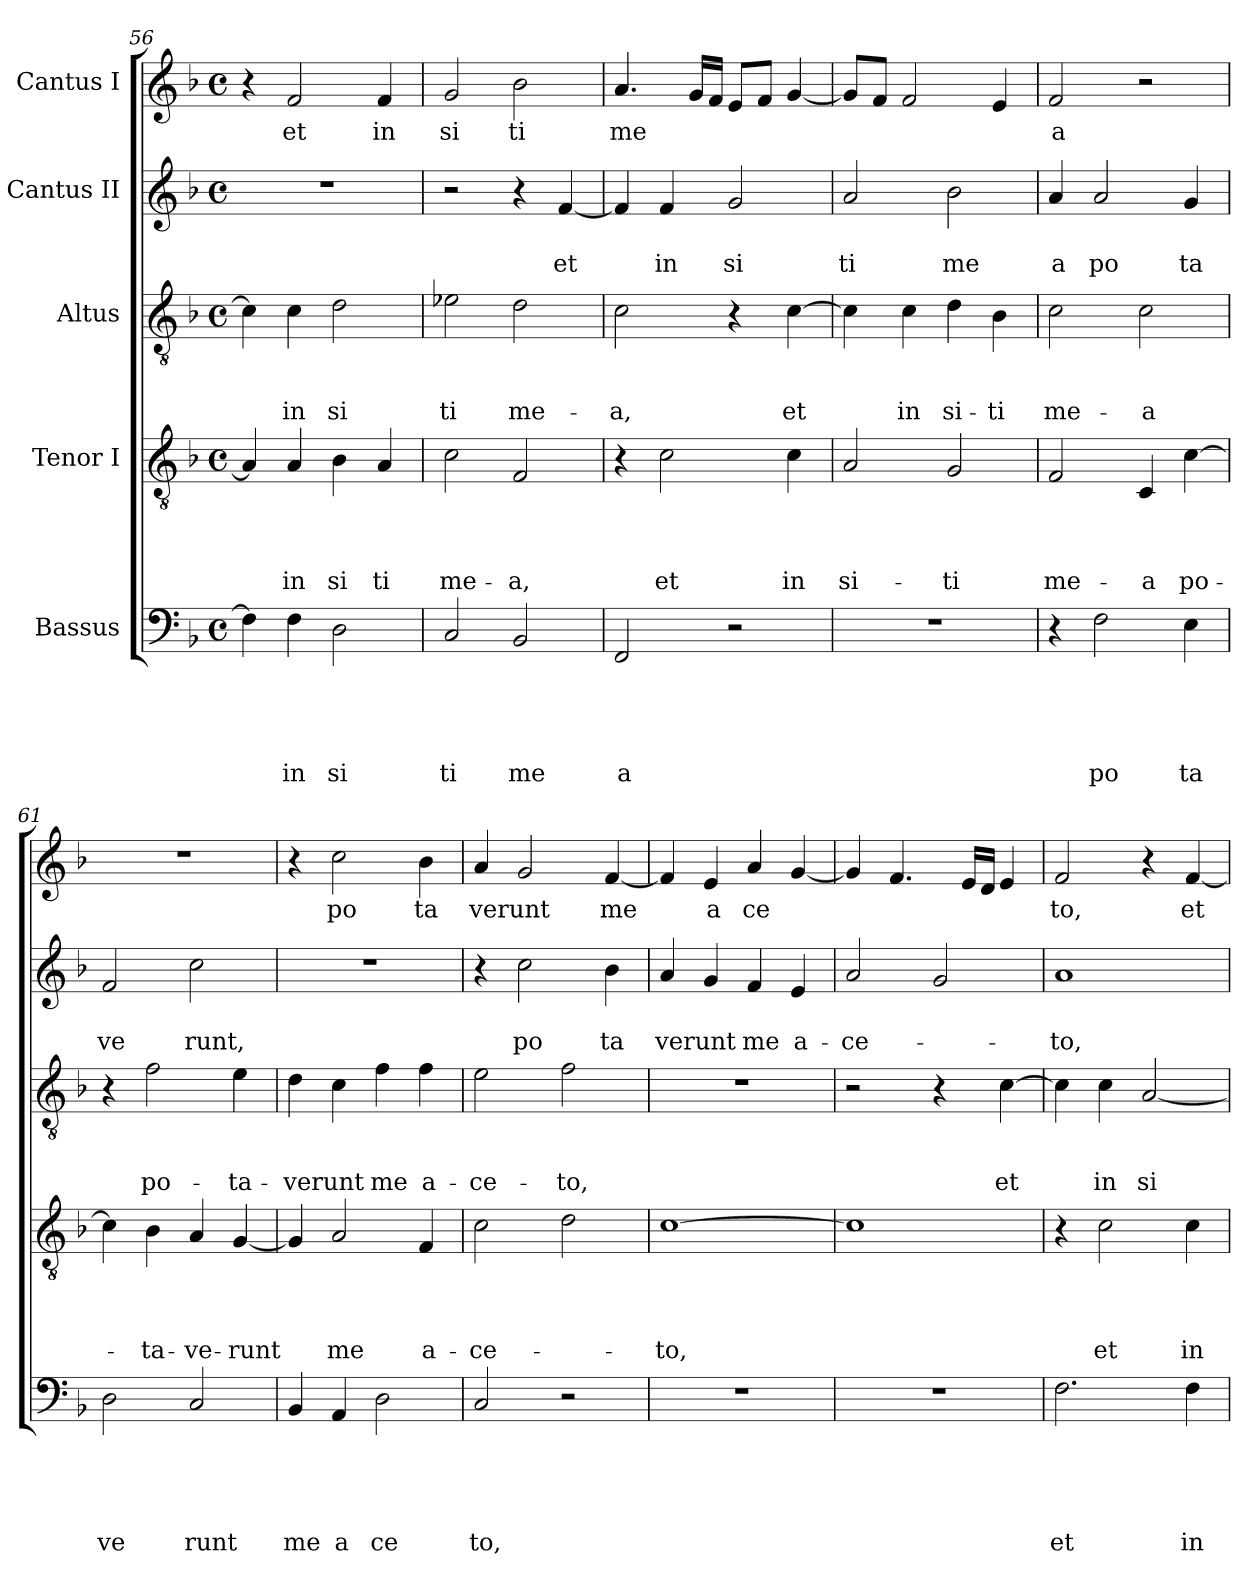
**kern	**text	**text	**text	**text	**text	**kern	**text	**text	**text	**text	**kern	**text	**text	**text	**kern	**text	**text	**kern	**text
*part5	*part5	*part5	*part5	*part5	*part5	*part4	*part4	*part4	*part4	*part4	*part3	*part3	*part3	*part3	*part2	*part2	*part2	*part1	*part1
*staff5	*staff5	*staff5	*staff5	*staff5	*staff5	*staff4	*staff4	*staff4	*staff4	*staff4	*staff3	*staff3	*staff3	*staff3	*staff2	*staff2	*staff2	*staff1	*staff1
*I"Bassus	*	*	*	*	*	*I"Tenor I	*	*	*	*	*I"Altus	*	*	*	*I"Cantus II	*	*	*I"Cantus I	*
*clefF4	*	*	*	*	*	*clefGv2	*	*	*	*	*clefGv2	*	*	*	*clefG2	*	*	*clefG2	*
*ITrd-3c-5	*	*	*	*	*	*	*	*	*	*	*ITrd-3c-5	*	*	*	*ITrd-3c-5	*	*	*ITrd-3c-5	*
*k[b-e-]	*	*	*	*	*	*k[b-]	*	*	*	*	*k[b-e-]	*	*	*	*k[b-e-]	*	*	*k[b-e-]	*
*B-:	*	*	*	*	*	*F:	*	*	*	*	*B-:	*	*	*	*B-:	*	*	*B-:	*
*M4/4	*	*	*	*	*	*M4/4	*	*	*	*	*M4/4	*	*	*	*M4/4	*	*	*M4/4	*
*met(c)	*	*	*	*	*	*met(c)	*	*	*	*	*met(c)	*	*	*	*met(c)	*	*	*met(c)	*
=56	=56	=56	=56	=56	=56	=56	=56	=56	=56	=56	=56	=56	=56	=56	=56	=56	=56	=56	=56
4B-\]	.	.	.	.	.	4A/]	.	.	.	.	4f\]	.	.	.	1r	.	.	4r	.
!	!	!	!	!	!LO:LY:b	!	!	!	!	!LO:LY:b	!	!	!	!LO:LY:b	!	!	!	!	!LO:LY:b
4B-\	.	.	.	.	in	4A/	.	.	.	in	4f\	.	.	in	.	.	.	2b-/	et
!	!	!	!	!	!LO:LY:b	!	!	!	!	!LO:LY:b	!	!	!	!LO:LY:b	!	!	!	!	!
2G\	.	.	.	.	si	4B-\	.	.	.	si	2g\	.	.	si	.	.	.	.	.
!	!	!	!	!	!	!	!	!	!	!LO:LY:b	!	!	!	!	!	!	!	!	!LO:LY:b
.	.	.	.	.	.	4A/	.	.	.	ti	.	.	.	.	.	.	.	4b-/	in
!!LO:PB:g=z
=57	=57	=57	=57	=57	=57	=57	=57	=57	=57	=57	=57	=57	=57	=57	=57	=57	=57	=57	=57
!	!	!	!	!	!LO:LY:b	!	!	!	!	!LO:LY:b	!	!	!	!LO:LY:b	!	!	!	!	!LO:LY:b
2F/	.	.	.	.	ti	2c\	.	.	.	me-	2a-X\	.	.	ti	2r	.	.	2cc/	si
!	!	!	!	!	!LO:LY:b	!	!	!	!	!LO:LY:b	!	!	!	!LO:LY:b	!	!	!	!	!LO:LY:b
2E-/	.	.	.	.	me	2F/	.	.	.	-a,	2g\	.	.	me-	4r	.	.	2ee-\	ti
!	!	!	!	!	!	!	!	!	!	!	!	!	!	!	!	!	!LO:LY:b	!	!
.	.	.	.	.	.	.	.	.	.	.	.	.	.	.	[<4b-/	.	et	.	.
=58	=58	=58	=58	=58	=58	=58	=58	=58	=58	=58	=58	=58	=58	=58	=58	=58	=58	=58	=58
!	!	!	!	!	!LO:LY:b	!	!	!	!	!	!	!	!	!LO:LY:b	!	!	!	!	!LO:LY:b
2BB-/	.	.	.	.	a	4r	.	.	.	.	2f\	.	.	-a,	4b-/]	.	.	4.dd/	me
!	!	!	!	!	!	!	!	!	!	!LO:LY:b	!	!	!	!	!	!	!LO:LY:b	!	!
.	.	.	.	.	.	2c\	.	.	.	et	.	.	.	.	4b-/	.	in	.	.
.	.	.	.	.	.	.	.	.	.	.	.	.	.	.	.	.	.	16cc/LL	.
.	.	.	.	.	.	.	.	.	.	.	.	.	.	.	.	.	.	16b-/JJ	.
!	!	!	!	!	!	!	!	!	!	!	!	!	!	!	!	!	!LO:LY:b	!	!
2r	.	.	.	.	.	.	.	.	.	.	4r	.	.	.	2cc/	.	si	8a/L	.
.	.	.	.	.	.	.	.	.	.	.	.	.	.	.	.	.	.	8b-/J	.
!	!	!	!	!	!	!	!	!	!	!LO:LY:b	!	!	!	!LO:LY:b	!	!	!	!	!
.	.	.	.	.	.	4c\	.	.	.	in	[>4f\	.	.	et	.	.	.	[<4cc/	.
=59	=59	=59	=59	=59	=59	=59	=59	=59	=59	=59	=59	=59	=59	=59	=59	=59	=59	=59	=59
!	!	!	!	!	!	!	!	!	!	!LO:LY:b	!	!	!	!	!	!	!LO:LY:b	!	!
1r	.	.	.	.	.	2A/	.	.	.	si-	4f\]	.	.	.	2dd/	.	ti	8cc/L]	.
.	.	.	.	.	.	.	.	.	.	.	.	.	.	.	.	.	.	8b-/J	.
!	!	!	!	!	!	!	!	!	!	!	!	!	!	!LO:LY:b	!	!	!	!	!
.	.	.	.	.	.	.	.	.	.	.	4f\	.	.	in	.	.	.	2b-/	.
!	!	!	!	!	!	!	!	!	!	!LO:LY:b	!	!	!	!LO:LY:b	!	!	!LO:LY:b	!	!
.	.	.	.	.	.	2G/	.	.	.	-ti	4g\	.	.	si-	2ee-\	.	me	.	.
!	!	!	!	!	!	!	!	!	!	!	!	!	!	!LO:LY:b	!	!	!	!	!
.	.	.	.	.	.	.	.	.	.	.	4e-\	.	.	-ti	.	.	.	4a/	.
=60	=60	=60	=60	=60	=60	=60	=60	=60	=60	=60	=60	=60	=60	=60	=60	=60	=60	=60	=60
!	!	!	!	!	!	!	!	!	!	!LO:LY:b	!	!	!	!LO:LY:b	!	!	!LO:LY:b	!	!LO:LY:b
4r	.	.	.	.	.	2F/	.	.	.	me-	2f\	.	.	me-	4dd/	.	a	2b-/	a
!	!	!	!	!	!LO:LY:b	!	!	!	!	!	!	!	!	!	!	!	!LO:LY:b	!	!
2B-\	.	.	.	.	po	.	.	.	.	.	.	.	.	.	2dd/	.	po	.	.
!	!	!	!	!	!	!	!	!	!	!LO:LY:b	!	!	!	!LO:LY:b	!	!	!	!	!
.	.	.	.	.	.	4C/	.	.	.	-a	2f\	.	.	-a	.	.	.	2r	.
!	!	!	!	!	!LO:LY:b	!	!	!	!	!LO:LY:b	!	!	!	!	!	!	!LO:LY:b	!	!
4A\	.	.	.	.	ta	[>4c\	.	.	.	po-	.	.	.	.	4cc/	.	ta	.	.
=61	=61	=61	=61	=61	=61	=61	=61	=61	=61	=61	=61	=61	=61	=61	=61	=61	=61	=61	=61
!	!	!	!	!	!LO:LY:b	!	!	!	!	!	!	!	!	!	!	!	!LO:LY:b	!	!
2G\	.	.	.	.	ve	4c\]	.	.	.	.	4r	.	.	.	2b-/	.	ve	1r	.
!	!	!	!	!	!	!	!	!	!	!LO:LY:b	!	!	!	!LO:LY:b	!	!	!	!	!
.	.	.	.	.	.	4B-\	.	.	.	-ta-	2b-\	.	.	po-	.	.	.	.	.
!	!	!	!	!	!LO:LY:b	!	!	!	!	!LO:LY:b	!	!	!	!	!	!	!LO:LY:b	!	!
2F/	.	.	.	.	runt	4A/	.	.	.	-ve-	.	.	.	.	2ff\	.	runt,	.	.
!	!	!	!	!	!	!	!	!	!	!LO:LY:b	!	!	!	!LO:LY:b	!	!	!	!	!
.	.	.	.	.	.	[<4G/	.	.	.	-runt	4a\	.	.	-ta-	.	.	.	.	.
=62	=62	=62	=62	=62	=62	=62	=62	=62	=62	=62	=62	=62	=62	=62	=62	=62	=62	=62	=62
!	!	!	!	!	!LO:LY:b	!	!	!	!	!	!	!	!	!LO:LY:b	!	!	!	!	!
4E-/	.	.	.	.	me	4G/]	.	.	.	.	4g\	.	.	-verunt	1r	.	.	4r	.
!	!	!	!	!	!LO:LY:b	!	!	!	!	!LO:LY:b	!	!	!	!	!	!	!	!	!LO:LY:b
4D/	.	.	.	.	a	2A/	.	.	.	me	4f\	.	.	.	.	.	.	2ff\	po
!	!	!	!	!	!LO:LY:b	!	!	!	!	!	!	!	!	!LO:LY:b	!	!	!	!	!
2G\	.	.	.	.	ce	.	.	.	.	.	4b-\	.	.	me	.	.	.	.	.
!	!	!	!	!	!	!	!	!	!	!LO:LY:b	!	!	!	!LO:LY:b	!	!	!	!	!LO:LY:b
.	.	.	.	.	.	4F/	.	.	.	a-	4b-\	.	.	a-	.	.	.	4ee-\	ta
=63	=63	=63	=63	=63	=63	=63	=63	=63	=63	=63	=63	=63	=63	=63	=63	=63	=63	=63	=63
!	!	!	!	!	!LO:LY:b	!	!	!	!	!LO:LY:b	!	!	!	!LO:LY:b	!	!	!	!	!LO:LY:b
2F/	.	.	.	.	to,	2c\	.	.	.	-ce-	2a\	.	.	-ce-	4r	.	.	4dd/	verunt
!	!	!	!	!	!	!	!	!	!	!	!	!	!	!	!	!	!LO:LY:b	!	!
.	.	.	.	.	.	.	.	.	.	.	.	.	.	.	2ff\	.	po	2cc/	.
!	!	!	!	!	!	!	!	!	!	!	!	!	!	!LO:LY:b	!	!	!	!	!
2r	.	.	.	.	.	2d\	.	.	.	.	2b-\	.	.	-to,	.	.	.	.	.
!	!	!	!	!	!	!	!	!	!	!	!	!	!	!	!	!	!LO:LY:b	!	!LO:LY:b
.	.	.	.	.	.	.	.	.	.	.	.	.	.	.	4ee-\	.	ta	[<4b-/	me
!!LO:LB:g=z
=64	=64	=64	=64	=64	=64	=64	=64	=64	=64	=64	=64	=64	=64	=64	=64	=64	=64	=64	=64
!	!	!	!	!	!	!	!	!	!	!LO:LY:b	!	!	!	!	!	!	!LO:LY:b	!	!
1r	.	.	.	.	.	[>1c	.	.	.	-to,	1r	.	.	.	4dd/	.	verunt	4b-/]	.
!	!	!	!	!	!	!	!	!	!	!	!	!	!	!	!	!	!	!	!LO:LY:b
.	.	.	.	.	.	.	.	.	.	.	.	.	.	.	4cc/	.	.	4a/	a
!	!	!	!	!	!	!	!	!	!	!	!	!	!	!	!	!	!LO:LY:b	!	!LO:LY:b
.	.	.	.	.	.	.	.	.	.	.	.	.	.	.	4b-/	.	me	4dd/	ce
!	!	!	!	!	!	!	!	!	!	!	!	!	!	!	!	!	!LO:LY:b	!	!
.	.	.	.	.	.	.	.	.	.	.	.	.	.	.	4a/	.	a-	[<4cc/	.
=65	=65	=65	=65	=65	=65	=65	=65	=65	=65	=65	=65	=65	=65	=65	=65	=65	=65	=65	=65
!	!	!	!	!	!	!	!	!	!	!	!	!	!	!	!	!	!LO:LY:b	!	!
1r	.	.	.	.	.	1c]	.	.	.	.	2r	.	.	.	2dd/	.	-ce-	4cc/]	.
.	.	.	.	.	.	.	.	.	.	.	.	.	.	.	.	.	.	4.b-/	.
.	.	.	.	.	.	.	.	.	.	.	4r	.	.	.	2cc/	.	.	.	.
.	.	.	.	.	.	.	.	.	.	.	.	.	.	.	.	.	.	16a/LL	.
.	.	.	.	.	.	.	.	.	.	.	.	.	.	.	.	.	.	16g/JJ	.
!	!	!	!	!	!	!	!	!	!	!	!	!	!	!LO:LY:b	!	!	!	!	!
.	.	.	.	.	.	.	.	.	.	.	[>4f\	.	.	et	.	.	.	4a/	.
=66	=66	=66	=66	=66	=66	=66	=66	=66	=66	=66	=66	=66	=66	=66	=66	=66	=66	=66	=66
!	!	!	!	!	!LO:LY:b	!	!	!	!	!	!	!	!	!	!	!	!LO:LY:b	!	!LO:LY:b
2.B-\	.	.	.	.	et	4r	.	.	.	.	4f\]	.	.	.	1dd	.	-to,	2b-/	to,
!	!	!	!	!	!	!	!	!	!	!LO:LY:b	!	!	!	!LO:LY:b	!	!	!	!	!
.	.	.	.	.	.	2c\	.	.	.	et	4f\	.	.	in	.	.	.	.	.
!	!	!	!	!	!	!	!	!	!	!	!	!	!	!LO:LY:b	!	!	!	!	!
.	.	.	.	.	.	.	.	.	.	.	[<2d/	.	.	si	.	.	.	4r	.
!	!	!	!	!	!LO:LY:b	!	!	!	!	!LO:LY:b	!	!	!	!	!	!	!	!	!LO:LY:b
4B-\	.	.	.	.	in	4c\	.	.	.	in	.	.	.	.	.	.	.	[<4b-/	et
=	=	=	=	=	=	=	=	=	=	=	=	=	=	=	=	=	=	=	=
*-	*-	*-	*-	*-	*-	*-	*-	*-	*-	*-	*-	*-	*-	*-	*-	*-	*-	*-	*-
